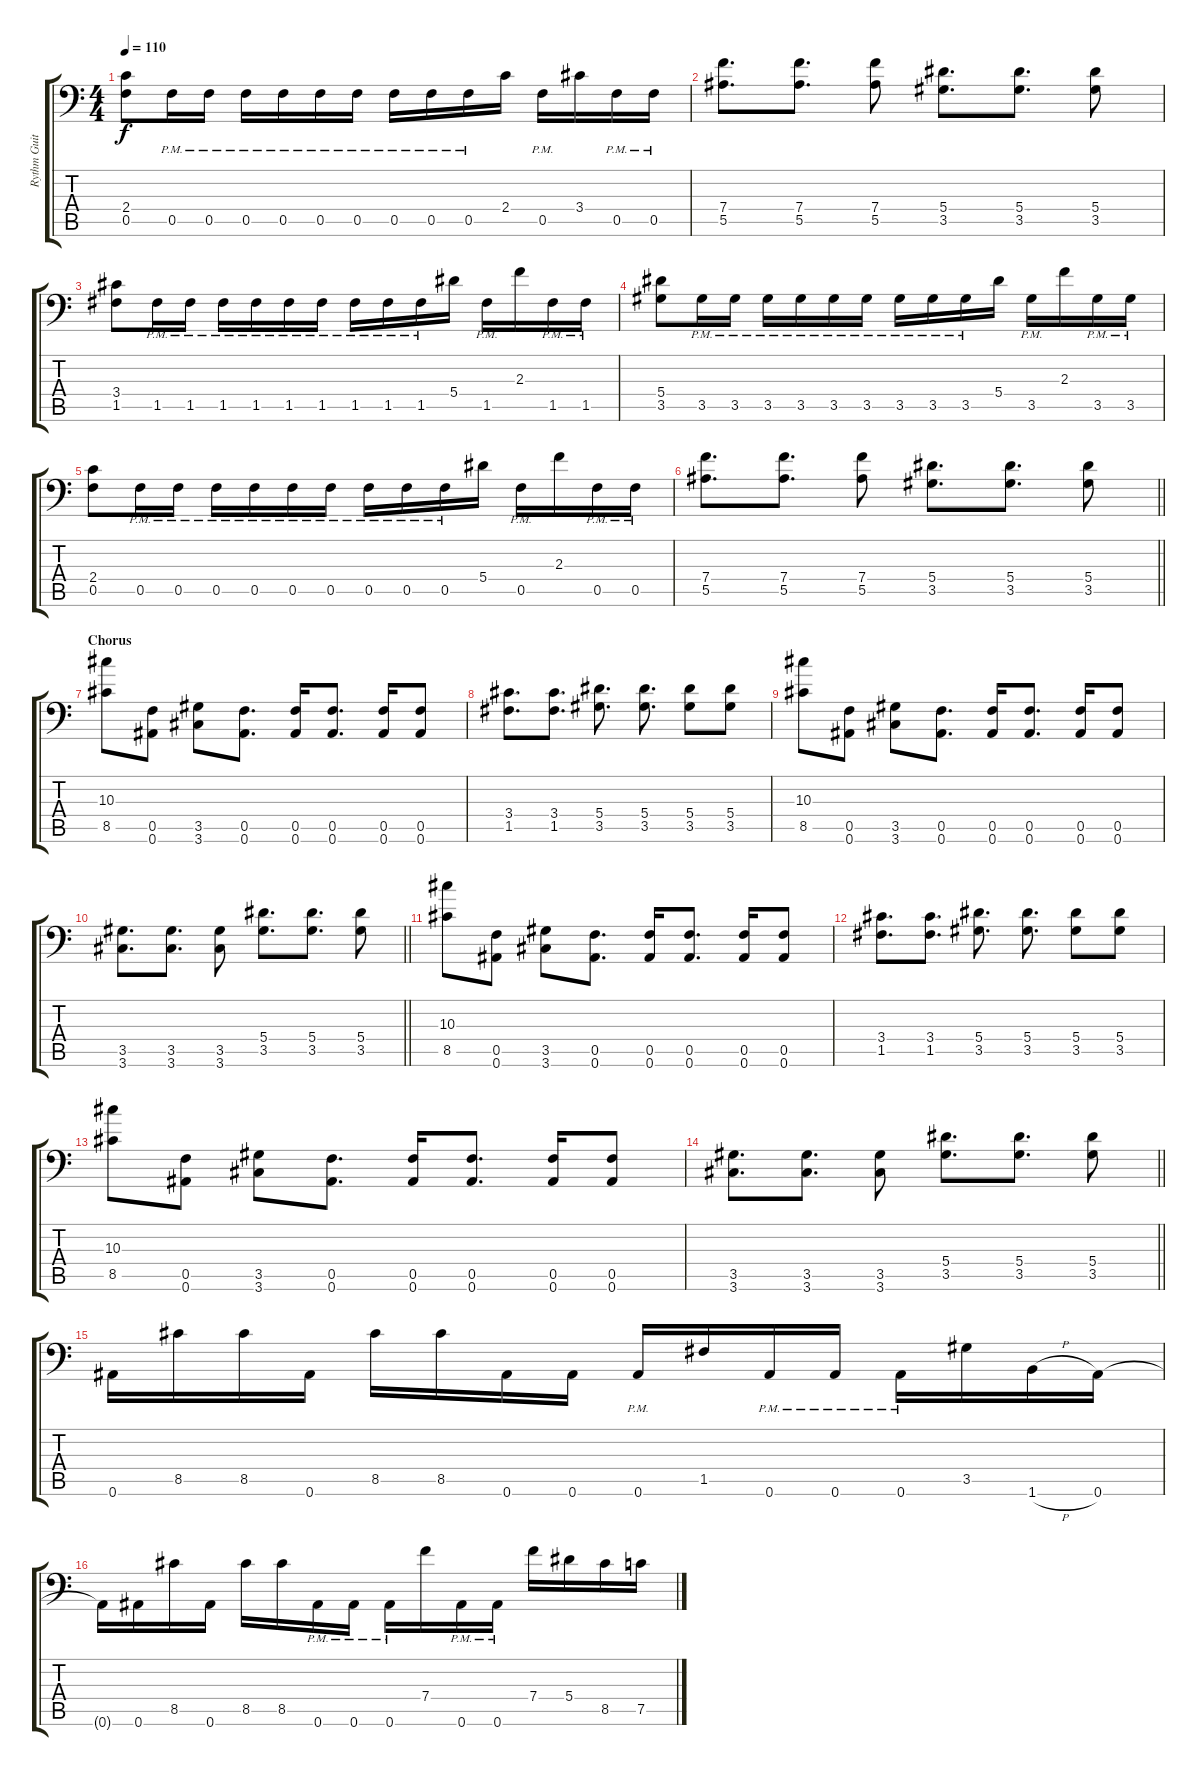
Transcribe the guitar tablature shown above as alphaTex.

\track ("Rythm Guitar 1" "Rythm Guit") {instrument distortionguitar}
\staff {score tabs}
\tuning (C4 G3 Eb3 Bb2 F2 Bb1) {hide}
\ts (4 4)
\tempo 110
\clef f4
\ks c
(2.4 0.5).8{dy f} 0.5{pm}.16 0.5{pm}.16 0.5{pm}.16 0.5{pm}.16 0.5{pm}.16 0.5{pm}.16 0.5{pm}.16 0.5{pm}.16 0.5{pm}.16 2.4.16 0.5{pm}.16 3.4.16 0.5{pm}.16 0.5{pm}.16 |
(7.4 5.5).8{d} (7.4 5.5).8{d} (7.4 5.5).8 (5.4 3.5).8{d} (5.4 3.5).8{d} (5.4 3.5).8 |
(3.4 1.5).8 1.5{pm}.16 1.5{pm}.16 1.5{pm}.16 1.5{pm}.16 1.5{pm}.16 1.5{pm}.16 1.5{pm}.16 1.5{pm}.16 1.5{pm}.16 5.4.16 1.5{pm}.16 2.3.16 1.5{pm}.16 1.5{pm}.16 |
(5.4 3.5).8 3.5{pm}.16 3.5{pm}.16 3.5{pm}.16 3.5{pm}.16 3.5{pm}.16 3.5{pm}.16 3.5{pm}.16 3.5{pm}.16 3.5{pm}.16 5.4.16 3.5{pm}.16 2.3.16 3.5{pm}.16 3.5{pm}.16 |
(2.4 0.5).8 0.5{pm}.16 0.5{pm}.16 0.5{pm}.16 0.5{pm}.16 0.5{pm}.16 0.5{pm}.16 0.5{pm}.16 0.5{pm}.16 0.5{pm}.16 5.4.16 0.5{pm}.16 2.3.16 0.5{pm}.16 0.5{pm}.16 |
\barLineRight lightlight
(7.4 5.5).8{d} (7.4 5.5).8{d} (7.4 5.5).8 (5.4 3.5).8{d} (5.4 3.5).8{d} (5.4 3.5).8 |
\section ("" "Chorus")
(10.3 8.5).8 (0.5 0.6).8 (3.5 3.6).8 (0.5 0.6).8{d} (0.5 0.6).16 (0.5 0.6).8{d} (0.5 0.6).16 (0.5 0.6).8 |
(3.4 1.5).8{d} (3.4 1.5).8{d} (5.4 3.5).8{d} (5.4 3.5).8{d} (5.4 3.5).8 (5.4 3.5).8 |
(10.3 8.5).8 (0.5 0.6).8 (3.5 3.6).8 (0.5 0.6).8{d} (0.5 0.6).16 (0.5 0.6).8{d} (0.5 0.6).16 (0.5 0.6).8 |
\barLineRight lightlight
(3.5 3.6).8{d} (3.5 3.6).8{d} (3.5 3.6).8 (5.4 3.5).8{d} (5.4 3.5).8{d} (5.4 3.5).8 |
(10.3 8.5).8 (0.5 0.6).8 (3.5 3.6).8 (0.5 0.6).8{d} (0.5 0.6).16 (0.5 0.6).8{d} (0.5 0.6).16 (0.5 0.6).8 |
(3.4 1.5).8{d} (3.4 1.5).8{d} (5.4 3.5).8{d} (5.4 3.5).8{d} (5.4 3.5).8 (5.4 3.5).8 |
(10.3 8.5).8 (0.5 0.6).8 (3.5 3.6).8 (0.5 0.6).8{d} (0.5 0.6).16 (0.5 0.6).8{d} (0.5 0.6).16 (0.5 0.6).8 |
\barLineRight lightlight
(3.5 3.6).8{d} (3.5 3.6).8{d} (3.5 3.6).8 (5.4 3.5).8{d} (5.4 3.5).8{d} (5.4 3.5).8 |
0.6.16 8.5.16 8.5.16 0.6.16 8.5.16 8.5.16 0.6.16 0.6.16 0.6{pm}.16 1.5.16 0.6{pm}.16 0.6{pm}.16 0.6{pm}.16 3.5.16 1.6{h}.16 0.6.16 |
0.6{t}.16 0.6.16 8.5.16 0.6.16 8.5.16 8.5.16 0.6{pm}.16 0.6{pm}.16 0.6{pm}.16 7.4.16 0.6{pm}.16 0.6{pm}.16 7.4.16 5.4.16 8.5.16 7.5.16
